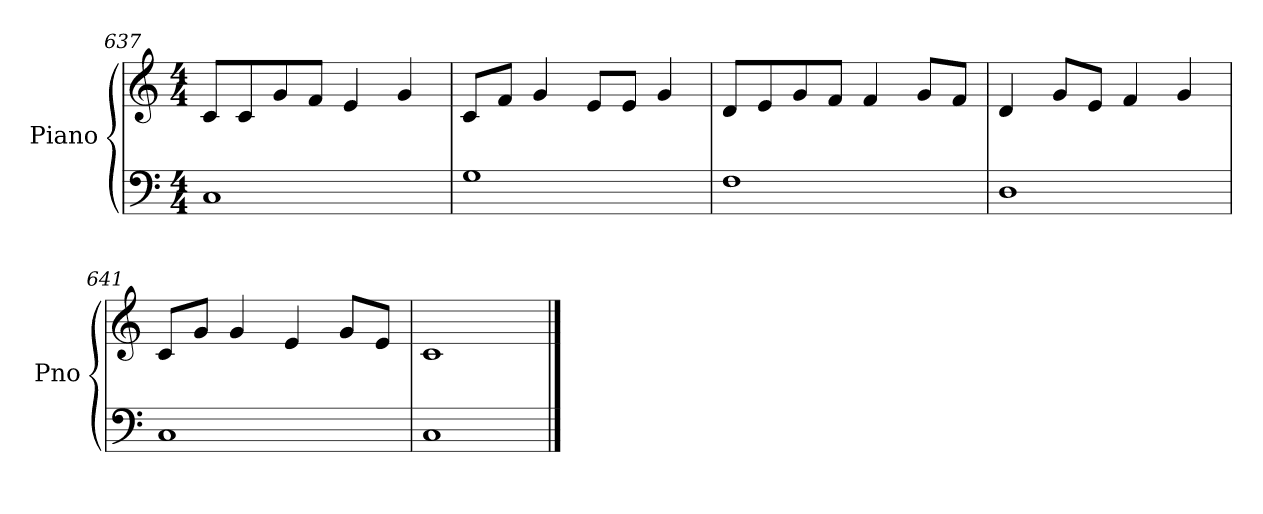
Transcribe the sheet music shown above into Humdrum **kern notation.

**kern	**kern
*part1	*part1
*staff2	*staff1
*I"Piano	*
*I'Pno	*
!!LO:PB:g=z
*clefF4	*clefG2
*k[]	*k[]
*M4/4	*M4/4
=637	=637
1C	8c/L
.	8c/
.	8g/
.	8f/J
.	4e/
.	4g/
=638	=638
1G	8c/L
.	8f/J
.	4g/
.	8e/L
.	8e/J
.	4g/
=639	=639
1F	8d/L
.	8e/
.	8g/
.	8f/J
.	4f/
.	8g/L
.	8f/J
=640	=640
1D	4d/
.	8g/L
.	8e/J
.	4f/
.	4g/
=641	=641
1C	8c/L
.	8g/J
.	4g/
.	4e/
.	8g/L
.	8e/J
=642	=642
1C	1c
==	==
*-	*-
